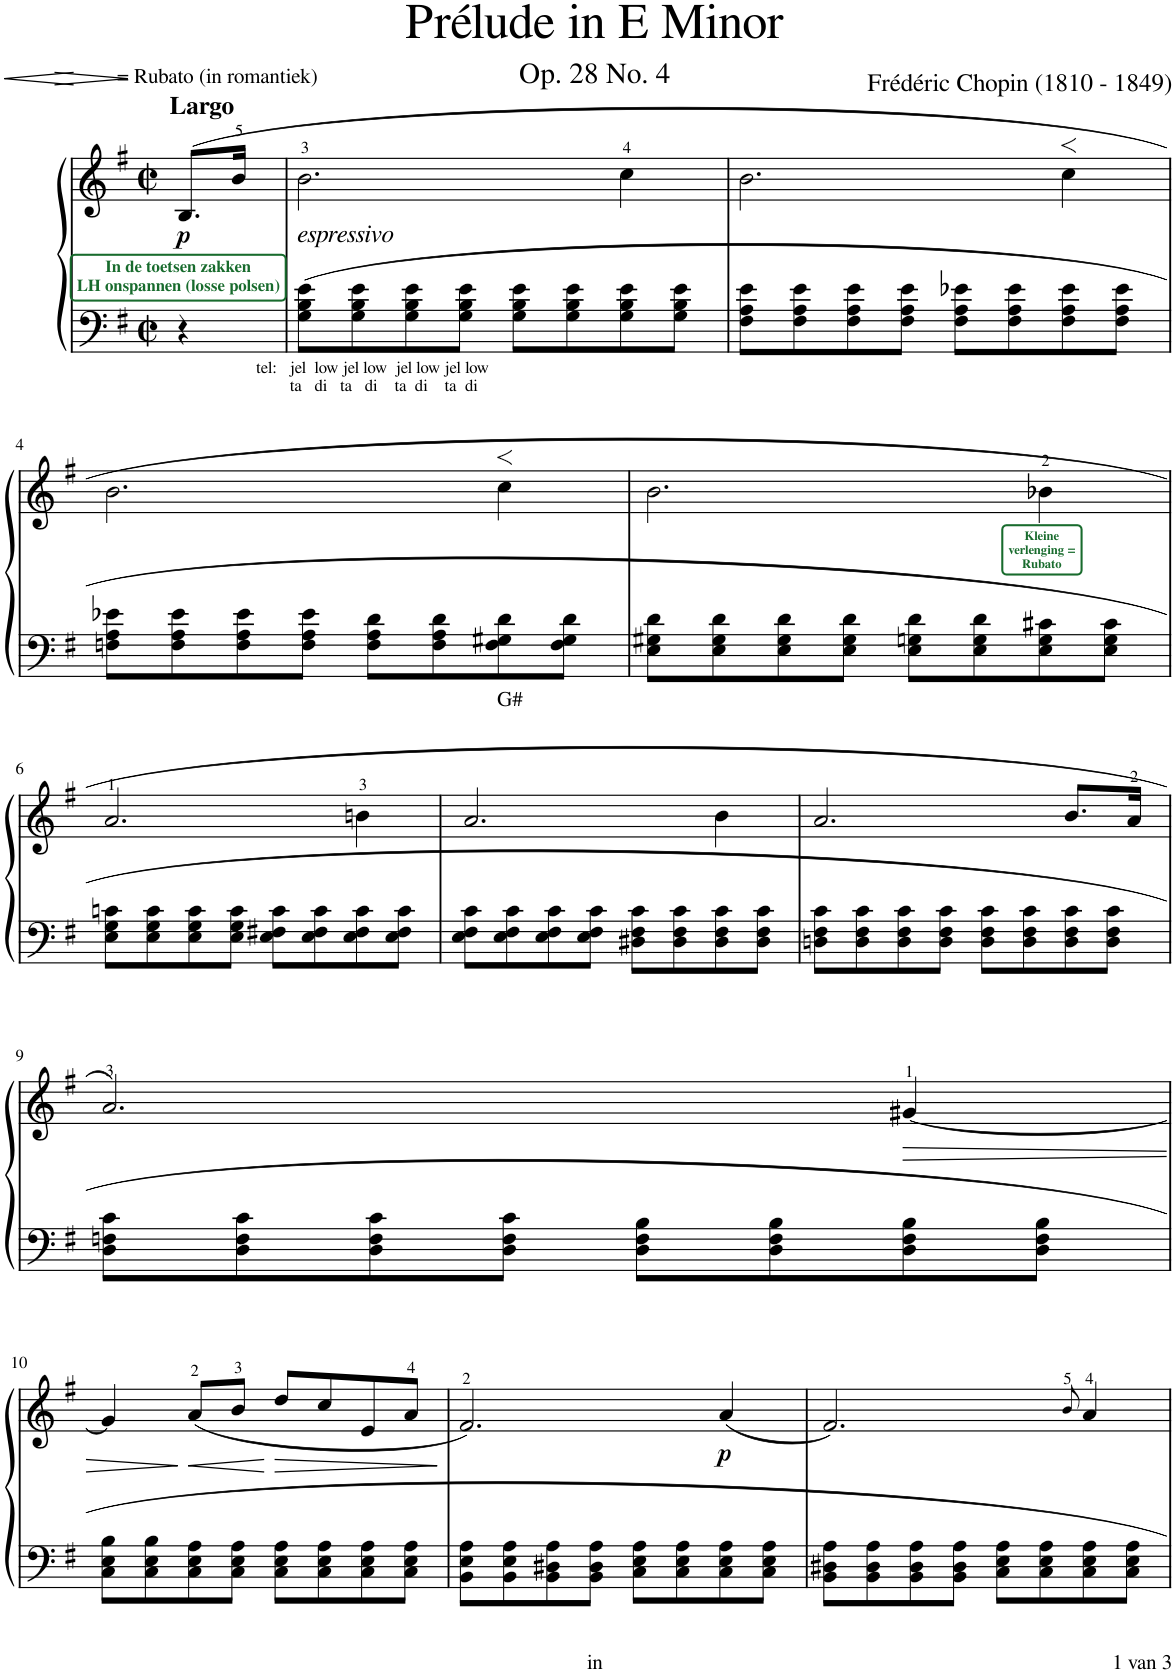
**kern	**kern	**dynam
*part1	*part1	*part1
*staff2	*staff1	*staff1/2
*I"Piano	*	*
*I'Pno.	*	*
*clefF4	*clefG2	*
*k[f#]	*k[f#]	*
*M2/2	*M2/2	*
*met(c|)	*met(c|)	*
=1	=1	=1
!	!LO:TX:a:B:t=Largo	!
!	!LO:TX:b:B:color=#186B2D:t=In de toetsen zakken	!
!	!LO:TX:b:t=LH onspannen (losse polsen)	!
!	!LO:TX:a:t== Rubato (in romantiek)	!
!	!	!LO:HP:b
!	!	!LO:HP:n=1:b
!	!	!LO:DY:n=1:b
4r	(8.B/L	> < p
.	16b/Jk	]
.	.	[
=2	=2	=2
!	!LO:TX:b:i:t=espressivo	!
!LO:TX:b:t=tel&colon;   jel  low jel low  jel low jel low	!	!
!LO:TX:b:t=ta   di   ta   di    ta  di    ta  di	!	!
8G\ 8B\ 8e\L	2.b\	.
8G\ 8B\ 8e\	.	.
8G\ 8B\ 8e\	.	.
8G\ 8B\ 8e\J	.	.
8G\ 8B\ 8e\L	.	.
8G\ 8B\ 8e\	.	.
8G\ 8B\ 8e\	4cc\	.
8G\ 8B\ 8e\J	.	.
=3	=3	=3
8F#\ 8A\ 8e\L	2.b\	.
8F#\ 8A\ 8e\	.	.
8F#\ 8A\ 8e\	.	.
8F#\ 8A\ 8e\J	.	.
8F#\ 8A\ 8e-X\L	.	.
8F#\ 8A\ 8e-\	.	.
8F#\ 8A\ 8e-\	4cc>\	.
8F#\ 8A\ 8e-\J	.	.
!!LO:LB:g=z
=4	=4	=4
8Fn\ 8A\ 8e-X\L	2.b\	.
8F\ 8A\ 8e-\	.	.
8F\ 8A\ 8e-\	.	.
8F\ 8A\ 8e-\J	.	.
8F\ 8A\ 8d\L	.	.
8F\ 8A\ 8d\	.	.
!LO:TX:b:t=G#	!	!
8F\ 8G#X\ 8d\	4cc>\	.
8F\ 8G#\ 8d\J	.	.
=5	=5	=5
8E\ 8G#X\ 8d\L	2.b\	.
8E\ 8G#\ 8d\	.	.
8E\ 8G#\ 8d\	.	.
8E\ 8G#\ 8d\J	.	.
8E\ 8Gn\ 8d\L	.	.
8E\ 8G\ 8d\	.	.
!	!LO:TX:b:B:color=#186B2D:t=Kleine	!
!	!LO:TX:b:t=verlenging =	!
!	!LO:TX:b:t=Rubato	!
8E\ 8G\ 8c#X\	4b-X\	.
8E\ 8G\ 8c#\J	.	.
!!LO:LB:g=z
=6	=6	=6
8E\ 8G\ 8cn\L	2.a/	.
8E\ 8G\ 8c\	.	.
8E\ 8G\ 8c\	.	.
8E\ 8G\ 8c\J	.	.
8E\ 8F#X\ 8c\L	.	.
8E\ 8F#\ 8c\	.	.
8E\ 8F#\ 8c\	4bn\	.
8E\ 8F#\ 8c\J	.	.
=7	=7	=7
8E\ 8F#\ 8c\L	2.a/	.
8E\ 8F#\ 8c\	.	.
8E\ 8F#\ 8c\	.	.
8E\ 8F#\ 8c\J	.	.
8D#X\ 8F#\ 8c\L	.	.
8D#\ 8F#\ 8c\	.	.
8D#\ 8F#\ 8c\	4b\	.
8D#\ 8F#\ 8c\J	.	.
=8	=8	=8
8Dn\ 8F#\ 8c\L	2.a/	.
8D\ 8F#\ 8c\	.	.
8D\ 8F#\ 8c\	.	.
8D\ 8F#\ 8c\J	.	.
8D\ 8F#\ 8c\L	.	.
8D\ 8F#\ 8c\	.	.
8D\ 8F#\ 8c\	8.b/L	.
8D\ 8F#\ 8c\J	.	.
.	16a/Jk	.
!!LO:LB:g=z
=9	=9	=9
8D\ 8Fn\ 8c\L	2.a/)	.
8D\ 8F\ 8c\	.	.
8D\ 8F\ 8c\	.	.
8D\ 8F\ 8c\J	.	.
8D\ 8F\ 8B\L	.	.
8D\ 8F\ 8B\	.	.
!	!	!LO:HP:b
8D\ 8F\ 8B\	[4g#X/	>
8D\ 8F\ 8B\J	.	.
!!LO:LB:g=z
=10	=10	=10
8C\ 8E\ 8B\L	4g#/]	.
8C\ 8E\ 8B\	.	.
!	!	!LO:HP:n=1:b
8C\ 8E\ 8A\	(8a/L	] <
8C\ 8E\ 8A\J	8b/J	.
!	!	!LO:HP:n=1:b
8C\ 8E\ 8A\L	8dd/L	[ >
8C\ 8E\ 8A\	8cc/	.
8C\ 8E\ 8A\	8e/	.
8C\ 8E\ 8A\J	8a/J	.
.	.	]
=11	=11	=11
8BB\ 8E\ 8A\L	2.f#/)	.
8BB\ 8E\ 8A\	.	.
8BB\ 8D#X\ 8A\	.	.
8BB\ 8D#\ 8A\J	.	.
8C\ 8E\ 8A\L	.	.
8C\ 8E\ 8A\	.	.
!	!	!LO:DY:b
8C\ 8E\ 8A\	(4a/	p
8C\ 8E\ 8A\J	.	.
=12	=12	=12
8BB\ 8D#X\ 8A\L	2.f#/)	.
8BB\ 8D#\ 8A\	.	.
8BB\ 8D#\ 8A\	.	.
8BB\ 8D#\ 8A\J	.	.
8C\ 8E\ 8A\L	.	.
8C\ 8E\ 8A\	.	.
.	8qb/	.
8C\ 8E\ 8A\	4a/	.
8C\ 8E\ 8A\J	.	.
=	=	=
*-	*-	*-
